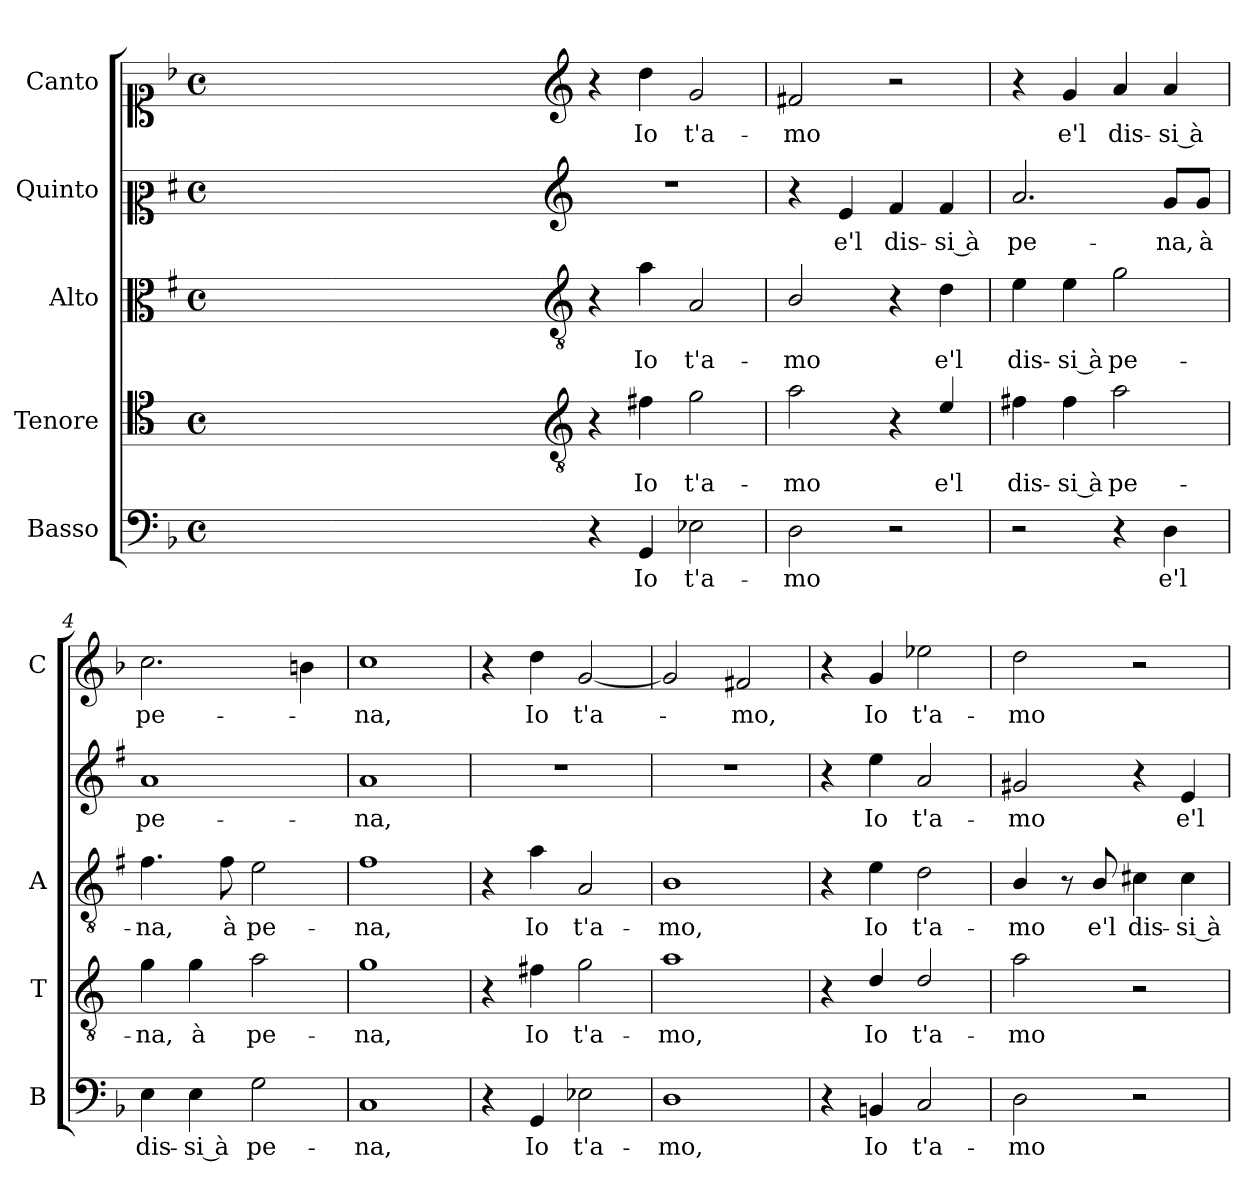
**kern	**text	**kern	**text	**kern	**text	**kern	**text	**kern	**text
*part5	*part5	*part4	*part4	*part3	*part3	*part2	*part2	*part1	*part1
*staff5	*staff5	*staff4	*staff4	*staff3	*staff3	*staff2	*staff2	*staff1	*staff1
*I"Basso	*	*I"Tenore	*	*I"Alto	*	*I"Quinto	*	*I"Canto	*
*I'B	*	*I'T	*	*I'A	*	*	*	*I'C	*
*clefF4	*	*clefC4	*	*clefC3	*	*clefC2	*	*clefC1	*
*	*	*ITrd4c7	*	*ITrd1c2	*	*ITrd1c2	*	*	*
*k[b-]	*	*k[b-]	*	*k[b-]	*	*k[b-]	*	*k[b-]	*
*F:	*	*F:	*	*F:	*	*F:	*	*F:	*
*M4/4	*	*M4/4	*	*M4/4	*	*M4/4	*	*M4/4	*
*met(c)	*	*met(c)	*	*met(c)	*	*met(c)	*	*met(c)	*
=	=	=	=	=	=	=	=	=	=
1ryy	.	1ryy	.	1ryy	.	1ryy	.	1ryy	.
=1X-	=1X-	=1X-	=1X-	=1X-	=1X-	=1X-	=1X-	=1X-	=1X-
4ryy	.	4ryy	.	4ryy	.	4ryy	.	4ryy	.
4ryy	.	4ryy	.	4ryy	.	4ryy	.	4ryy	.
4ryy	.	4ryy	.	4ryy	.	4ryy	.	4ryy	.
4ryy	.	4ryy	.	4ryy	.	4ryy	.	4ryy	.
=1-	=1-	=1-	=1-	=1-	=1-	=1-	=1-	=1-	=1-
*	*	*clefGv2	*	*clefGv2	*	*clefG2	*	*clefG2	*
4r	.	4r	.	4r	.	1r	.	4r	.
!	!LO:LY:b	!	!LO:LY:b	!	!LO:LY:b	!	!	!	!LO:LY:b
4GG/	Io	4Bn\	Io	4g\	Io	.	.	4dd\	Io
!	!LO:LY:b	!	!LO:LY:b	!	!LO:LY:b	!	!	!	!LO:LY:b
2E-X\	t'a-	2c\	t'a-	2G/	t'a-	.	.	2g/	t'a-
=2	=2	=2	=2	=2	=2	=2	=2	=2	=2
!	!LO:LY:b	!	!LO:LY:b	!	!LO:LY:b	!	!	!	!LO:LY:b
2D\	-mo	2d\	-mo	2A/	-mo	4r	.	2f#X/	-mo
!	!	!	!	!	!	!	!LO:LY:b	!	!
.	.	.	.	.	.	4d/	e'l	.	.
!	!	!	!	!	!	!	!LO:LY:b	!	!
2r	.	4r	.	4r	.	4e/	dis-	2r	.
!	!	!	!LO:LY:b	!	!LO:LY:b	!	!LO:LY:b	!	!
.	.	4A/	e'l	4c\	e'l	4e/	-si à	.	.
=3	=3	=3	=3	=3	=3	=3	=3	=3	=3
!	!	!	!LO:LY:b	!	!LO:LY:b	!	!LO:LY:b	!	!
2r	.	4Bn\	dis-	4d\	dis-	2.g/	pe-	4r	.
!	!	!	!LO:LY:b	!	!LO:LY:b	!	!	!	!LO:LY:b
.	.	4B\	-si à	4d\	-si à	.	.	4g/	e'l
!	!	!	!LO:LY:b	!	!LO:LY:b	!	!	!	!LO:LY:b
4r	.	2d\	pe-	2f\	pe-	.	.	4a/	dis-
!	!LO:LY:b	!	!	!	!	!	!LO:LY:b	!	!LO:LY:b
4D\	e'l	.	.	.	.	8f/L	-na,	4a/	-si à
!	!	!	!	!	!	!	!LO:LY:b	!	!
.	.	.	.	.	.	8f/J	à	.	.
=4	=4	=4	=4	=4	=4	=4	=4	=4	=4
!	!LO:LY:b	!	!LO:LY:b	!	!LO:LY:b	!	!LO:LY:b	!	!LO:LY:b
4E\	dis-	4c\	-na,	4.e\	-na,	1g	pe-	2.cc\	pe-
!	!LO:LY:b	!	!LO:LY:b	!	!	!	!	!	!
4E\	-si à	4c\	à	.	.	.	.	.	.
!	!	!	!	!	!LO:LY:b	!	!	!	!
.	.	.	.	8e\	à	.	.	.	.
!	!LO:LY:b	!	!LO:LY:b	!	!LO:LY:b	!	!	!	!
2G\	pe-	2d\	pe-	2d\	pe-	.	.	.	.
.	.	.	.	.	.	.	.	4bn\	.
=5	=5	=5	=5	=5	=5	=5	=5	=5	=5
!	!LO:LY:b	!	!LO:LY:b	!	!LO:LY:b	!	!LO:LY:b	!	!LO:LY:b
1C	-na,	1c	-na,	1e	-na,	1g	-na,	1cc	-na,
=6	=6	=6	=6	=6	=6	=6	=6	=6	=6
4r	.	4r	.	4r	.	1r	.	4r	.
!	!LO:LY:b	!	!LO:LY:b	!	!LO:LY:b	!	!	!	!LO:LY:b
4GG/	Io	4Bn\	Io	4g\	Io	.	.	4dd\	Io
!	!LO:LY:b	!	!LO:LY:b	!	!LO:LY:b	!	!	!	!LO:LY:b
2E-X\	t'a-	2c\	t'a-	2G/	t'a-	.	.	[2g/	t'a-
!!LO:LB:g=z
=7	=7	=7	=7	=7	=7	=7	=7	=7	=7
!	!LO:LY:b	!	!LO:LY:b	!	!LO:LY:b	!	!	!	!
1D	-mo,	1d	-mo,	1A	-mo,	1r	.	2g/]	.
!	!	!	!	!	!	!	!	!	!LO:LY:b
.	.	.	.	.	.	.	.	2f#X/	-mo,
=8	=8	=8	=8	=8	=8	=8	=8	=8	=8
4r	.	4r	.	4r	.	4r	.	4r	.
!	!LO:LY:b	!	!LO:LY:b	!	!LO:LY:b	!	!LO:LY:b	!	!LO:LY:b
4BBn/	Io	4G/	Io	4d\	Io	4dd\	Io	4g/	Io
!	!LO:LY:b	!	!LO:LY:b	!	!LO:LY:b	!	!LO:LY:b	!	!LO:LY:b
2C/	t'a-	2G/	t'a-	2c\	t'a-	2g/	t'a-	2ee-X\	t'a-
=9	=9	=9	=9	=9	=9	=9	=9	=9	=9
!	!LO:LY:b	!	!LO:LY:b	!	!LO:LY:b	!	!LO:LY:b	!	!LO:LY:b
2D\	-mo	2d\	-mo	4A/	-mo	2f#X/	-mo	2dd\	-mo
.	.	.	.	8r	.	.	.	.	.
!	!	!	!	!	!LO:LY:b	!	!	!	!
.	.	.	.	8A/	e'l	.	.	.	.
!	!	!	!	!	!LO:LY:b	!	!	!	!
2r	.	2r	.	4Bn\	dis-	4r	.	2r	.
!	!	!	!	!	!LO:LY:b	!	!LO:LY:b	!	!
.	.	.	.	4B\	-si à	4d/	e'l	.	.
=	=	=	=	=	=	=	=	=	=
*-	*-	*-	*-	*-	*-	*-	*-	*-	*-
